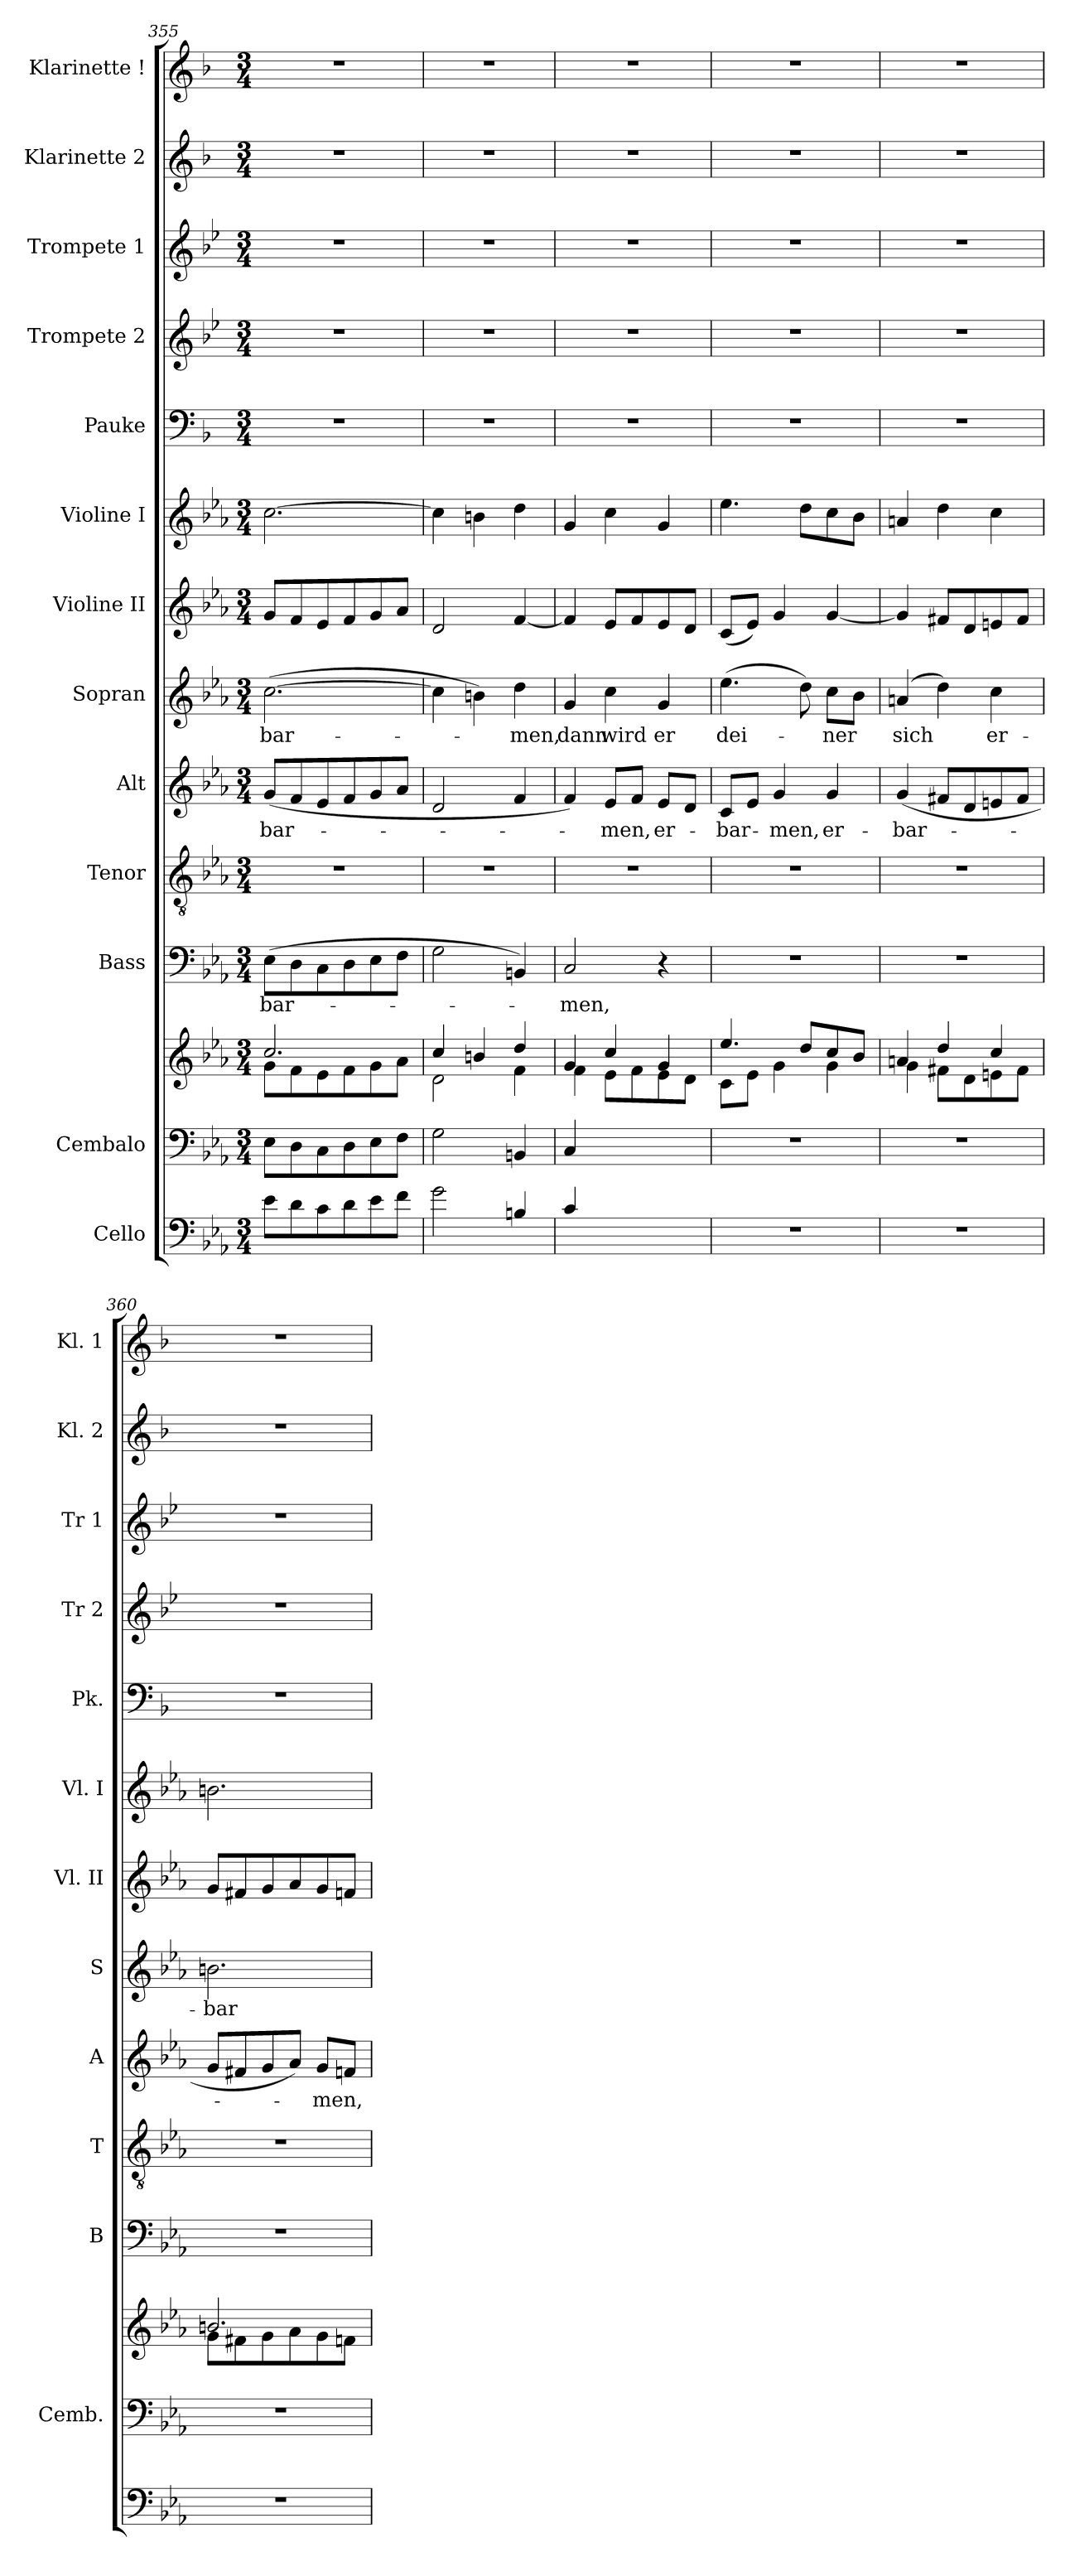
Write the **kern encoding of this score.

**kern	**kern	**kern	**kern	**text	**kern	**kern	**text	**kern	**text	**kern	**kern	**kern	**kern	**kern	**kern	**kern
*part13	*part12	*part12	*part11	*part11	*part10	*part9	*part9	*part8	*part8	*part7	*part6	*part5	*part4	*part3	*part2	*part1
*staff14	*staff13	*staff12	*staff11	*staff11	*staff10	*staff9	*staff9	*staff8	*staff8	*staff7	*staff6	*staff5	*staff4	*staff3	*staff2	*staff1
*I"Cello	*I"Cembalo	*	*I"Bass	*	*I"Tenor	*I"Alt	*	*I"Sopran	*	*I"Violine II	*I"Violine I	*I"Pauke	*I"Trompete 2	*I"Trompete 1	*I"Klarinette 2	*I"Klarinette !
*	*I'Cemb.	*	*I'B	*	*I'T	*I'A	*	*I'S	*	*I'Vl. II	*I'Vl. I	*I'Pk.	*I'Tr 2	*I'Tr 1	*I'Kl. 2	*I'Kl. 1
*clefF4	*clefF4	*clefG2	*clefF4	*	*clefGv2	*clefG2	*	*clefG2	*	*clefG2	*clefG2	*clefF4	*clefG2	*clefG2	*clefG2	*clefG2
*ITrd7c12	*	*	*	*	*	*	*	*	*	*	*	*ITrd1c2	*ITrd4c7	*ITrd4c7	*ITrd1c2	*ITrd1c2
*k[b-e-a-]	*k[b-e-a-]	*k[b-e-a-]	*k[b-e-a-]	*	*k[b-e-a-]	*k[b-e-a-]	*	*k[b-e-a-]	*	*k[b-e-a-]	*k[b-e-a-]	*k[b-e-a-]	*k[b-e-a-]	*k[b-e-a-]	*k[b-e-a-]	*k[b-e-a-]
*E-:	*E-:	*E-:	*E-:	*	*E-:	*E-:	*	*E-:	*	*E-:	*E-:	*E-:	*E-:	*E-:	*E-:	*E-:
*M3/4	*M3/4	*M3/4	*M3/4	*	*M3/4	*M3/4	*	*M3/4	*	*M3/4	*M3/4	*M3/4	*M3/4	*M3/4	*M3/4	*M3/4
=355	=355	=355	=355	=355	=355	=355	=355	=355	=355	=355	=355	=355	=355	=355	=355	=355
*	*	*^	*	*	*	*	*	*	*	*	*	*	*	*	*	*
!	!	!	!	!	!LO:LY:b	!	!	!LO:LY:b	!	!LO:LY:b	!	!	!	!	!	!	!
8E-\L	8E-\L	2.cc/	8g\L	(>8E-\L	-bar-	2.r	(<8g/L	-bar-	(>[2.cc\	-bar-	8g/L	[2.cc\	2.r	2.r	2.r	2.r	2.r
8D\	8D\	.	8f\	8D\	.	.	8f/	.	.	.	8f/	.	.	.	.	.	.
8C\	8C\	.	8e-\	8C\	.	.	8e-/	.	.	.	8e-/	.	.	.	.	.	.
8D\	8D\	.	8f\	8D\	.	.	8f/	.	.	.	8f/	.	.	.	.	.	.
8E-\	8E-\	.	8g\	8E-\	.	.	8g/	.	.	.	8g/	.	.	.	.	.	.
8F\J	8F\J	.	8a-\J	8F\J	.	.	8a-/J	.	.	.	8a-/J	.	.	.	.	.	.
!!LO:PB:g=z
=356	=356	=356	=356	=356	=356	=356	=356	=356	=356	=356	=356	=356	=356	=356	=356	=356	=356
2G\	2G\	4cc/	2d\	2G\	.	2.r	2d/	.	4cc\]	.	2d/	4cc\]	2.r	2.r	2.r	2.r	2.r
.	.	4bn/	.	.	.	.	.	.	4bn\)	.	.	4bn\	.	.	.	.	.
!	!	!	!	!	!	!	!	!	!	!LO:LY:b	!	!	!	!	!	!	!
4BBn/	4BBn/	4dd/	4f\	4BBn/)	.	.	4f/	.	4dd\	-men,	[4f/	4dd\	.	.	.	.	.
=357	=357	=357	=357	=357	=357	=357	=357	=357	=357	=357	=357	=357	=357	=357	=357	=357	=357
!	!	!	!	!	!LO:LY:b	!	!	!	!	!LO:LY:b	!	!	!	!	!	!	!
4C/	4C/	4g/	4f\	2C/	-men,	2.r	4f/)	.	4g/	dann	4f/]	4g/	2.r	2.r	2.r	2.r	2.r
!	!	!	!	!	!	!	!	!LO:LY:b	!	!LO:LY:b	!	!	!	!	!	!	!
2ryy	2ryy	4cc/	8e-\L	.	.	.	8e-/L	-men,	4cc\	wird	8e-/L	4cc\	.	.	.	.	.
.	.	.	8f\	.	.	.	8f/J	.	.	.	8f/	.	.	.	.	.	.
!	!	!	!	!	!	!	!	!LO:LY:b	!	!LO:LY:b	!	!	!	!	!	!	!
.	.	4g/	8e-\	4r	.	.	8e-/L	er-	4g/	er	8e-/	4g/	.	.	.	.	.
.	.	.	8d\J	.	.	.	8d/J	.	.	.	8d/J	.	.	.	.	.	.
=358	=358	=358	=358	=358	=358	=358	=358	=358	=358	=358	=358	=358	=358	=358	=358	=358	=358
!	!	!	!	!	!	!	!	!LO:LY:b	!	!LO:LY:b	!	!	!	!	!	!	!
2.r	2.r	4.ee-/	8c\L	2.r	.	2.r	8c/L	-bar-	(>4.ee-\	dei-	(<8c/L	4.ee-\	2.r	2.r	2.r	2.r	2.r
.	.	.	8e-\J	.	.	.	8e-/J	.	.	.	8e-/J)	.	.	.	.	.	.
!	!	!	!	!	!	!	!	!LO:LY:b	!	!	!	!	!	!	!	!	!
.	.	.	4g\	.	.	.	4g/	-men,	.	.	4g/	.	.	.	.	.	.
.	.	8dd/L	.	.	.	.	.	.	8dd\)	.	.	8dd\L	.	.	.	.	.
!	!	!	!	!	!	!	!	!LO:LY:b	!	!LO:LY:b	!	!	!	!	!	!	!
.	.	8cc/	4g\	.	.	.	4g/	er-	8cc\L	-ner	[4g/	8cc\	.	.	.	.	.
.	.	8b-/J	.	.	.	.	.	.	8b-\J	.	.	8b-\J	.	.	.	.	.
=359	=359	=359	=359	=359	=359	=359	=359	=359	=359	=359	=359	=359	=359	=359	=359	=359	=359
!	!	!	!	!	!	!	!	!LO:LY:b	!	!LO:LY:b	!	!	!	!	!	!	!
2.r	2.r	4an/	4g\	2.r	.	2.r	(<4g/	-bar-	(4an/	sich	4g/]	4an/	2.r	2.r	2.r	2.r	2.r
.	.	4dd/	8f#X\L	.	.	.	8f#X/L	.	4dd\)	.	8f#X/L	4dd\	.	.	.	.	.
.	.	.	8d\	.	.	.	8d/	.	.	.	8d/	.	.	.	.	.	.
!	!	!	!	!	!	!	!	!	!	!LO:LY:b	!	!	!	!	!	!	!
.	.	4cc/	8en\	.	.	.	8en/	.	4cc\	er-	8en/	4cc\	.	.	.	.	.
.	.	.	8f#\J	.	.	.	8f#/J	.	.	.	8f#/J	.	.	.	.	.	.
=360	=360	=360	=360	=360	=360	=360	=360	=360	=360	=360	=360	=360	=360	=360	=360	=360	=360
!	!	!	!	!	!	!	!	!	!	!LO:LY:b	!	!	!	!	!	!	!
2.r	2.r	2.bn/	8g\L	2.r	.	2.r	8g/L	.	2.bn\	-bar-	8g/L	2.bn\	2.r	2.r	2.r	2.r	2.r
.	.	.	8f#X\	.	.	.	8f#X/	.	.	.	8f#X/	.	.	.	.	.	.
.	.	.	8g\	.	.	.	8g/	.	.	.	8g/	.	.	.	.	.	.
.	.	.	8a-\	.	.	.	8a-/J)	.	.	.	8a-/	.	.	.	.	.	.
!	!	!	!	!	!	!	!	!LO:LY:b	!	!	!	!	!	!	!	!	!
.	.	.	8g\	.	.	.	8g/L	-men,	.	.	8g/	.	.	.	.	.	.
.	.	.	8fn\J	.	.	.	8fn/J	.	.	.	8fn/J	.	.	.	.	.	.
*	*	*v	*v	*	*	*	*	*	*	*	*	*	*	*	*	*	*
=	=	=	=	=	=	=	=	=	=	=	=	=	=	=	=	=
*-	*-	*-	*-	*-	*-	*-	*-	*-	*-	*-	*-	*-	*-	*-	*-	*-
